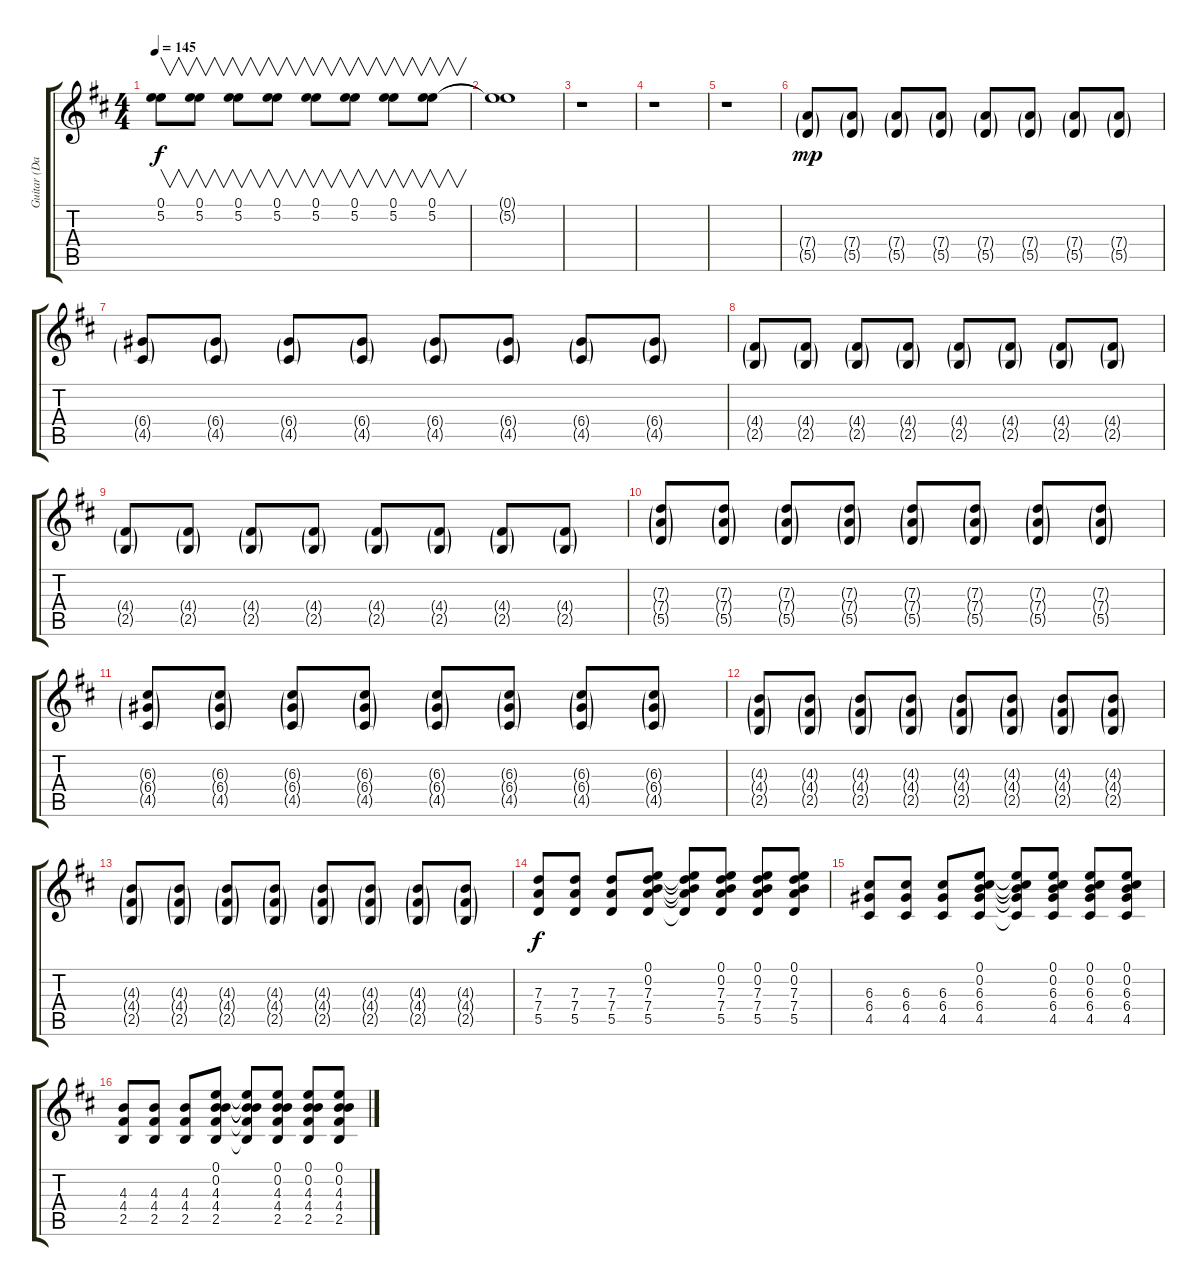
\track ("Guitar (Daniel Ash)" "Guitar (Da") {instrument electricguitarclean}
\staff {score tabs}
\tuning (E4 B3 G3 D3 A2 E2) {hide}
\ts (4 4)
\tempo 145
\clef g2
\ks d
(0.1 5.2).8{v dy f} (0.1 5.2).8{v} (0.1 5.2).8{v} (0.1 5.2).8{v} (0.1 5.2).8{v} (0.1 5.2).8{v} (0.1 5.2).8{v} (0.1 5.2).8{v} |
(0.1{t} 5.2{t}).1 |
r.1 |
r.1 |
r.1 |
(7.4{g} 5.5{g}).8{dy mp volume 6} (7.4{g} 5.5{g}).8 (7.4{g} 5.5{g}).8 (7.4{g} 5.5{g}).8 (7.4{g} 5.5{g}).8 (7.4{g} 5.5{g}).8 (7.4{g} 5.5{g}).8 (7.4{g} 5.5{g}).8 |
(6.4{g} 4.5{g}).8 (6.4{g} 4.5{g}).8 (6.4{g} 4.5{g}).8 (6.4{g} 4.5{g}).8 (6.4{g} 4.5{g}).8 (6.4{g} 4.5{g}).8 (6.4{g} 4.5{g}).8 (6.4{g} 4.5{g}).8 |
(4.4{g} 2.5{g}).8 (4.4{g} 2.5{g}).8 (4.4{g} 2.5{g}).8 (4.4{g} 2.5{g}).8 (4.4{g} 2.5{g}).8 (4.4{g} 2.5{g}).8 (4.4{g} 2.5{g}).8 (4.4{g} 2.5{g}).8 |
(4.4{g} 2.5{g}).8 (4.4{g} 2.5{g}).8 (4.4{g} 2.5{g}).8 (4.4{g} 2.5{g}).8 (4.4{g} 2.5{g}).8 (4.4{g} 2.5{g}).8 (4.4{g} 2.5{g}).8 (4.4{g} 2.5{g}).8 |
(7.3{g} 7.4{g} 5.5{g}).8{volume 8} (7.3{g} 7.4{g} 5.5{g}).8 (7.3{g} 7.4{g} 5.5{g}).8 (7.3{g} 7.4{g} 5.5{g}).8 (7.3{g} 7.4{g} 5.5{g}).8 (7.3{g} 7.4{g} 5.5{g}).8 (7.3{g} 7.4{g} 5.5{g}).8 (7.3{g} 7.4{g} 5.5{g}).8 |
(6.3{g} 6.4{g} 4.5{g}).8 (6.3{g} 6.4{g} 4.5{g}).8 (6.3{g} 6.4{g} 4.5{g}).8 (6.3{g} 6.4{g} 4.5{g}).8 (6.3{g} 6.4{g} 4.5{g}).8 (6.3{g} 6.4{g} 4.5{g}).8 (6.3{g} 6.4{g} 4.5{g}).8 (6.3{g} 6.4{g} 4.5{g}).8 |
(4.3{g} 4.4{g} 2.5{g}).8 (4.3{g} 4.4{g} 2.5{g}).8 (4.3{g} 4.4{g} 2.5{g}).8 (4.3{g} 4.4{g} 2.5{g}).8 (4.3{g} 4.4{g} 2.5{g}).8 (4.3{g} 4.4{g} 2.5{g}).8 (4.3{g} 4.4{g} 2.5{g}).8 (4.3{g} 4.4{g} 2.5{g}).8 |
(4.3{g} 4.4{g} 2.5{g}).8 (4.3{g} 4.4{g} 2.5{g}).8 (4.3{g} 4.4{g} 2.5{g}).8 (4.3{g} 4.4{g} 2.5{g}).8 (4.3{g} 4.4{g} 2.5{g}).8 (4.3{g} 4.4{g} 2.5{g}).8 (4.3{g} 4.4{g} 2.5{g}).8 (4.3{g} 4.4{g} 2.5{g}).8 |
(7.3 7.4 5.5).8{dy f volume 10} (7.3 7.4 5.5).8 (7.3 7.4 5.5).8 (0.1 0.2 7.3 7.4 5.5).8 (0.1{t} 0.2{t} 7.3{t} 7.4{t} 5.5{t}).8 (0.1 0.2 7.3 7.4 5.5).8 (0.1 0.2 7.3 7.4 5.5).8 (0.1 0.2 7.3 7.4 5.5).8 |
(6.3 6.4 4.5).8 (6.3 6.4 4.5).8 (6.3 6.4 4.5).8 (0.1 0.2 6.3 6.4 4.5).8 (0.1{t} 0.2{t} 6.3{t} 6.4{t} 4.5{t}).8 (0.1 0.2 6.3 6.4 4.5).8 (0.1 0.2 6.3 6.4 4.5).8 (0.1 0.2 6.3 6.4 4.5).8 |
(4.3 4.4 2.5).8 (4.3 4.4 2.5).8 (4.3 4.4 2.5).8 (0.1 0.2 4.3 4.4 2.5).8 (0.1{t} 0.2{t} 4.3{t} 4.4{t} 2.5{t}).8 (0.1 0.2 4.3 4.4 2.5).8 (0.1 0.2 4.3 4.4 2.5).8 (0.1 0.2 4.3 4.4 2.5).8
